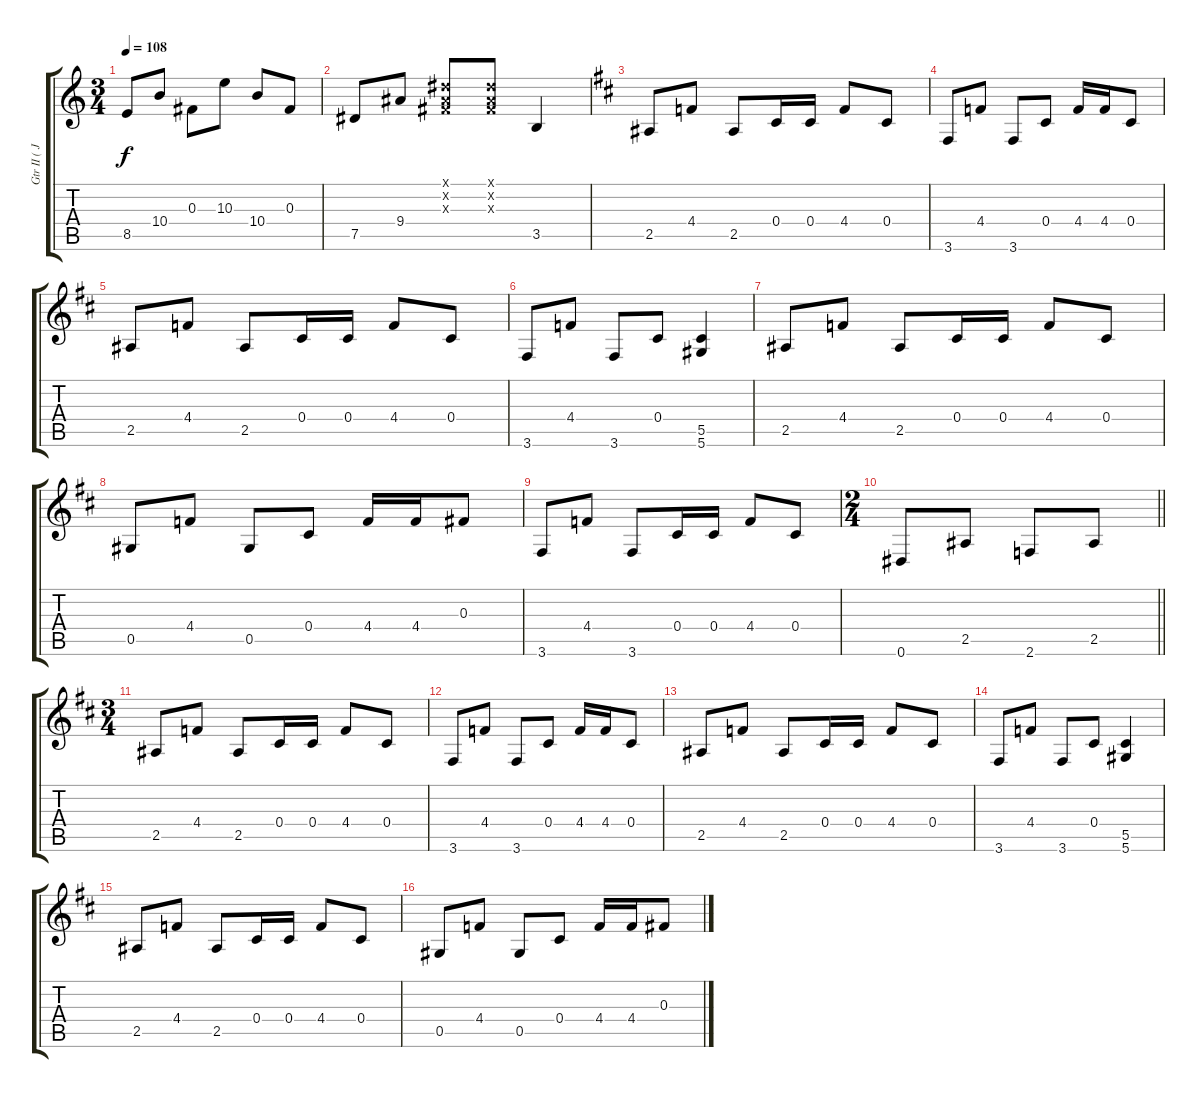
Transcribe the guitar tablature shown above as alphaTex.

\track ("Gtr II ( James )" "Gtr II ( J") {instrument electricguitarclean}
\staff {score tabs}
\tuning (Eb4 Bb3 Gb3 Db3 Ab2 Eb2) {hide}
\ts (3 4)
\tempo 108
\clef g2
\ks c
8.5.8{dy f} 10.4.8 0.3.8 10.3.8 10.4.8 0.3.8 |
7.5.8 9.4.8 (0.1{x} 0.2{x} 0.3{x}).8 (0.1{x} 0.2{x} 0.3{x}).8 3.5.4 |
\ks d
2.5.8{volume 10} 4.4.8 2.5.8 0.4.16 0.4.16 4.4.8 0.4.8 |
3.6.8 4.4.8 3.6.8 0.4.8 4.4.16 4.4.16 0.4.8 |
2.5.8 4.4.8 2.5.8 0.4.16 0.4.16 4.4.8 0.4.8 |
3.6.8 4.4.8 3.6.8 0.4.8 (5.5 5.6).4 |
2.5.8 4.4.8 2.5.8 0.4.16 0.4.16 4.4.8 0.4.8 |
0.5.8 4.4.8 0.5.8 0.4.8 4.4.16 4.4.16 0.3.8 |
3.6.8 4.4.8 3.6.8 0.4.16 0.4.16 4.4.8 0.4.8 |
\ts (2 4)
\barLineRight lightlight
0.6.8 2.5.8 2.6.8 2.5.8 |
\ts (3 4)
2.5.8 4.4.8 2.5.8 0.4.16 0.4.16 4.4.8 0.4.8 |
3.6.8 4.4.8 3.6.8 0.4.8 4.4.16 4.4.16 0.4.8 |
2.5.8 4.4.8 2.5.8 0.4.16 0.4.16 4.4.8 0.4.8 |
3.6.8 4.4.8 3.6.8 0.4.8 (5.5 5.6).4 |
2.5.8 4.4.8 2.5.8 0.4.16 0.4.16 4.4.8 0.4.8 |
0.5.8 4.4.8 0.5.8 0.4.8 4.4.16 4.4.16 0.3.8
